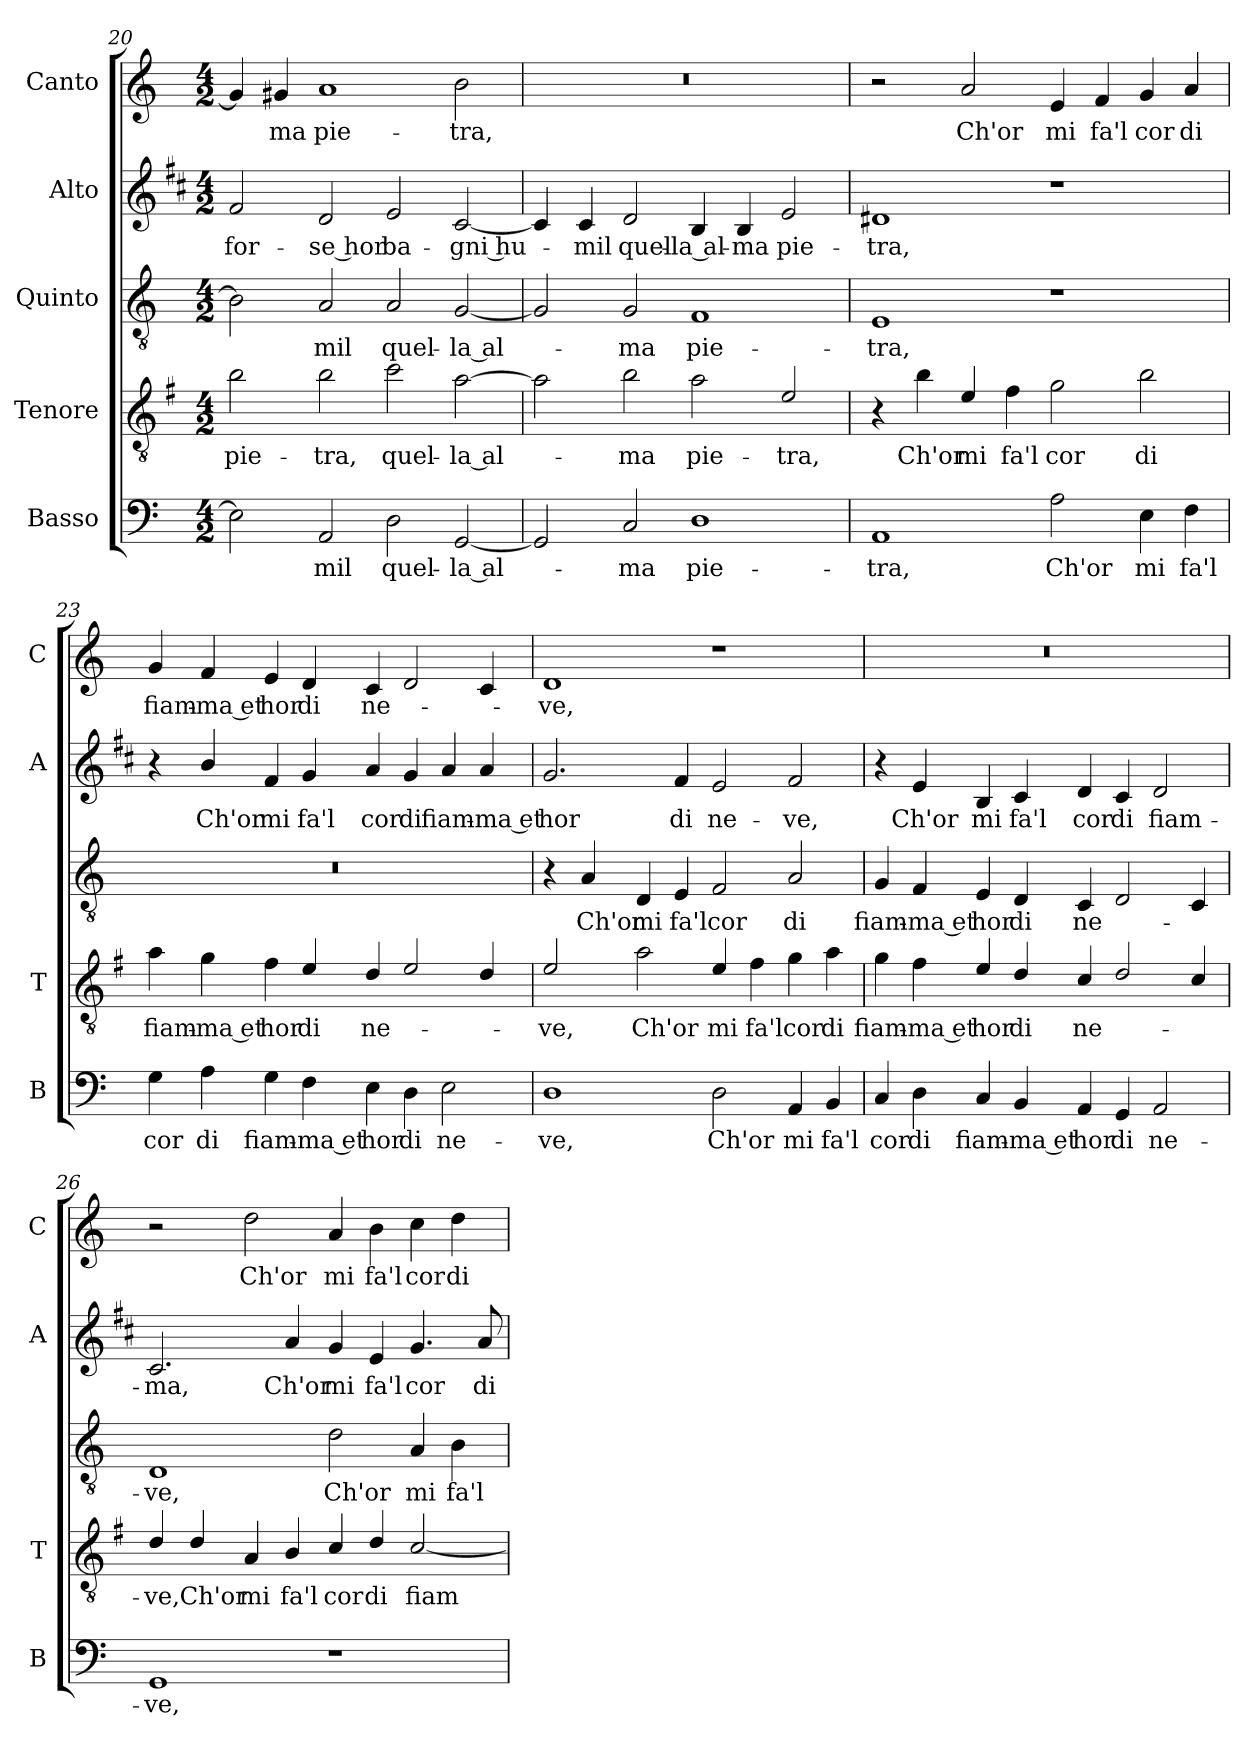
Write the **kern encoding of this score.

**kern	**text	**kern	**text	**kern	**text	**kern	**text	**kern	**text
*part5	*part5	*part4	*part4	*part3	*part3	*part2	*part2	*part1	*part1
*staff5	*staff5	*staff4	*staff4	*staff3	*staff3	*staff2	*staff2	*staff1	*staff1
*I"Basso	*	*I"Tenore	*	*I"Quinto	*	*I"Alto	*	*I"Canto	*
*I'B	*	*I'T	*	*	*	*I'A	*	*I'C	*
*clefF4	*	*clefGv2	*	*clefGv2	*	*clefG2	*	*clefG2	*
*	*	*ITrd4c7	*	*	*	*ITrd1c2	*	*	*
*k[]	*	*k[]	*	*k[]	*	*k[]	*	*k[]	*
*C:	*	*C:	*	*C:	*	*C:	*	*C:	*
*M4/2	*	*M4/2	*	*M4/2	*	*M4/2	*	*M4/2	*
=20	=20	=20	=20	=20	=20	=20	=20	=20	=20
!	!	!	!LO:LY:b	!	!	!	!LO:LY:b	!	!
2E\]	.	2e\	pie-	2B\]	.	2e/	for-	4g#/]	.
!	!	!	!	!	!	!	!	!	!LO:LY:b
.	.	.	.	.	.	.	.	4g#X/	-ma
!	!LO:LY:b	!	!LO:LY:b	!	!LO:LY:b	!	!LO:LY:b	!	!LO:LY:b
2AA/	-mil	2e\	-tra,	2A/	-mil	2c/	-se hor	1a	pie-
!	!LO:LY:b	!	!LO:LY:b	!	!LO:LY:b	!	!LO:LY:b	!	!
2D\	quel-	2f\	quel-	2A/	quel-	2d/	ba-	.	.
!	!LO:LY:b	!	!LO:LY:b	!	!LO:LY:b	!	!LO:LY:b	!	!LO:LY:b
[2GG/	-la al-	[2d\	-la al-	[2G/	-la al-	[2B/	-gni hu-	2b\	-tra,
=21	=21	=21	=21	=21	=21	=21	=21	=21	=21
2GG/]	.	2d\]	.	2G/]	.	4B/]	.	0r	.
!	!	!	!	!	!	!	!LO:LY:b	!	!
.	.	.	.	.	.	4B/	-mil	.	.
!	!LO:LY:b	!	!LO:LY:b	!	!LO:LY:b	!	!LO:LY:b	!	!
2C/	-ma	2e\	-ma	2G/	-ma	2c/	quel-	.	.
!	!LO:LY:b	!	!LO:LY:b	!	!LO:LY:b	!	!LO:LY:b	!	!
1D	pie-	2d\	pie-	1F	pie-	4A/	-la al-	.	.
!	!	!	!	!	!	!	!LO:LY:b	!	!
.	.	.	.	.	.	4A/	-ma	.	.
!	!	!	!LO:LY:b	!	!	!	!LO:LY:b	!	!
.	.	2A/	-tra,	.	.	2d/	pie-	.	.
!!LO:LB:g=z
=22	=22	=22	=22	=22	=22	=22	=22	=22	=22
!	!LO:LY:b	!	!	!	!LO:LY:b	!	!LO:LY:b	!	!
1AA	-tra,	4r	.	1E	-tra,	1c#X	-tra,	2r	.
!	!	!	!LO:LY:b	!	!	!	!	!	!
.	.	4e\	Ch'or	.	.	.	.	.	.
!	!	!	!LO:LY:b	!	!	!	!	!	!LO:LY:b
.	.	4A/	mi	.	.	.	.	2a/	Ch'or
!	!	!	!LO:LY:b	!	!	!	!	!	!
.	.	4B\	fa'l	.	.	.	.	.	.
!	!LO:LY:b	!	!LO:LY:b	!	!	!	!	!	!LO:LY:b
2A\	Ch'or	2c\	cor	1r	.	1r	.	4e/	mi
!	!	!	!	!	!	!	!	!	!LO:LY:b
.	.	.	.	.	.	.	.	4f/	fa'l
!	!LO:LY:b	!	!LO:LY:b	!	!	!	!	!	!LO:LY:b
4E\	mi	2e\	di	.	.	.	.	4g/	cor
!	!LO:LY:b	!	!	!	!	!	!	!	!LO:LY:b
4F\	fa'l	.	.	.	.	.	.	4a/	di
=23	=23	=23	=23	=23	=23	=23	=23	=23	=23
!	!LO:LY:b	!	!LO:LY:b	!	!	!	!	!	!LO:LY:b
4G\	cor	4d\	fiam-	0r	.	4r	.	4g/	fiam-
!	!LO:LY:b	!	!LO:LY:b	!	!	!	!LO:LY:b	!	!LO:LY:b
4A\	di	4c\	-ma et	.	.	4a/	Ch'or	4f/	-ma et
!	!LO:LY:b	!	!LO:LY:b	!	!	!	!LO:LY:b	!	!LO:LY:b
4G\	fiam-	4B\	hor	.	.	4e/	mi	4e/	hor
!	!LO:LY:b	!	!LO:LY:b	!	!	!	!LO:LY:b	!	!LO:LY:b
4F\	-ma et	4A/	di	.	.	4f/	fa'l	4d/	di
!	!LO:LY:b	!	!LO:LY:b	!	!	!	!LO:LY:b	!	!LO:LY:b
4E\	hor	4G/	ne-	.	.	4g/	cor	4c/	ne-
!	!LO:LY:b	!	!	!	!	!	!LO:LY:b	!	!
4D\	di	2A/	.	.	.	4f/	di	2d/	.
!	!LO:LY:b	!	!	!	!	!	!LO:LY:b	!	!
2E\	ne-	.	.	.	.	4g/	fiam-	.	.
!	!	!	!	!	!	!	!LO:LY:b	!	!
.	.	4G/	.	.	.	4g/	-ma et	4c/	.
=24	=24	=24	=24	=24	=24	=24	=24	=24	=24
!	!LO:LY:b	!	!LO:LY:b	!	!	!	!LO:LY:b	!	!LO:LY:b
1D	-ve,	2A/	-ve,	4r	.	2.f/	hor	1d	-ve,
!	!	!	!	!	!LO:LY:b	!	!	!	!
.	.	.	.	4A/	Ch'or	.	.	.	.
!	!	!	!LO:LY:b	!	!LO:LY:b	!	!	!	!
.	.	2d\	Ch'or	4D/	mi	.	.	.	.
!	!	!	!	!	!LO:LY:b	!	!LO:LY:b	!	!
.	.	.	.	4E/	fa'l	4e/	di	.	.
!	!LO:LY:b	!	!LO:LY:b	!	!LO:LY:b	!	!LO:LY:b	!	!
2D\	Ch'or	4A/	mi	2F/	cor	2d/	ne-	1r	.
!	!	!	!LO:LY:b	!	!	!	!	!	!
.	.	4B\	fa'l	.	.	.	.	.	.
!	!LO:LY:b	!	!LO:LY:b	!	!LO:LY:b	!	!LO:LY:b	!	!
4AA/	mi	4c\	cor	2A/	di	2e/	-ve,	.	.
!	!LO:LY:b	!	!LO:LY:b	!	!	!	!	!	!
4BB/	fa'l	4d\	di	.	.	.	.	.	.
=25	=25	=25	=25	=25	=25	=25	=25	=25	=25
!	!LO:LY:b	!	!LO:LY:b	!	!LO:LY:b	!	!	!	!
4C/	cor	4c\	fiam-	4G/	fiam-	4r	.	0r	.
!	!LO:LY:b	!	!LO:LY:b	!	!LO:LY:b	!	!LO:LY:b	!	!
4D\	di	4B\	-ma et	4F/	-ma et	4d/	Ch'or	.	.
!	!LO:LY:b	!	!LO:LY:b	!	!LO:LY:b	!	!LO:LY:b	!	!
4C/	fiam-	4A/	hor	4E/	hor	4A/	mi	.	.
!	!LO:LY:b	!	!LO:LY:b	!	!LO:LY:b	!	!LO:LY:b	!	!
4BB/	-ma et	4G/	di	4D/	di	4B/	fa'l	.	.
!	!LO:LY:b	!	!LO:LY:b	!	!LO:LY:b	!	!LO:LY:b	!	!
4AA/	hor	4F/	ne-	4C/	ne-	4c/	cor	.	.
!	!LO:LY:b	!	!	!	!	!	!LO:LY:b	!	!
4GG/	di	2G/	.	2D/	.	4B/	di	.	.
!	!LO:LY:b	!	!	!	!	!	!LO:LY:b	!	!
2AA/	ne-	.	.	.	.	2c/	fiam-	.	.
.	.	4F/	.	4C/	.	.	.	.	.
!!LO:PB:g=z
=26	=26	=26	=26	=26	=26	=26	=26	=26	=26
!	!LO:LY:b	!	!LO:LY:b	!	!LO:LY:b	!	!LO:LY:b	!	!
1GG	-ve,	4G/	-ve,	1D	-ve,	2.B/	-ma,	2r	.
!	!	!	!LO:LY:b	!	!	!	!	!	!
.	.	4G/	Ch'or	.	.	.	.	.	.
!	!	!	!LO:LY:b	!	!	!	!	!	!LO:LY:b
.	.	4D/	mi	.	.	.	.	2dd\	Ch'or
!	!	!	!LO:LY:b	!	!	!	!LO:LY:b	!	!
.	.	4E/	fa'l	.	.	4g/	Ch'or	.	.
!	!	!	!LO:LY:b	!	!LO:LY:b	!	!LO:LY:b	!	!LO:LY:b
1r	.	4F/	cor	2d\	Ch'or	4f/	mi	4a/	mi
!	!	!	!LO:LY:b	!	!	!	!LO:LY:b	!	!LO:LY:b
.	.	4G/	di	.	.	4d/	fa'l	4b\	fa'l
!	!	!	!LO:LY:b	!	!LO:LY:b	!	!LO:LY:b	!	!LO:LY:b
.	.	[2F/	fiam-	4A/	mi	4.f/	cor	4cc\	cor
!	!	!	!	!	!LO:LY:b	!	!	!	!LO:LY:b
.	.	.	.	4B\	fa'l	.	.	4dd\	di
!	!	!	!	!	!	!	!LO:LY:b	!	!
.	.	.	.	.	.	8g/	di	.	.
=	=	=	=	=	=	=	=	=	=
*-	*-	*-	*-	*-	*-	*-	*-	*-	*-
